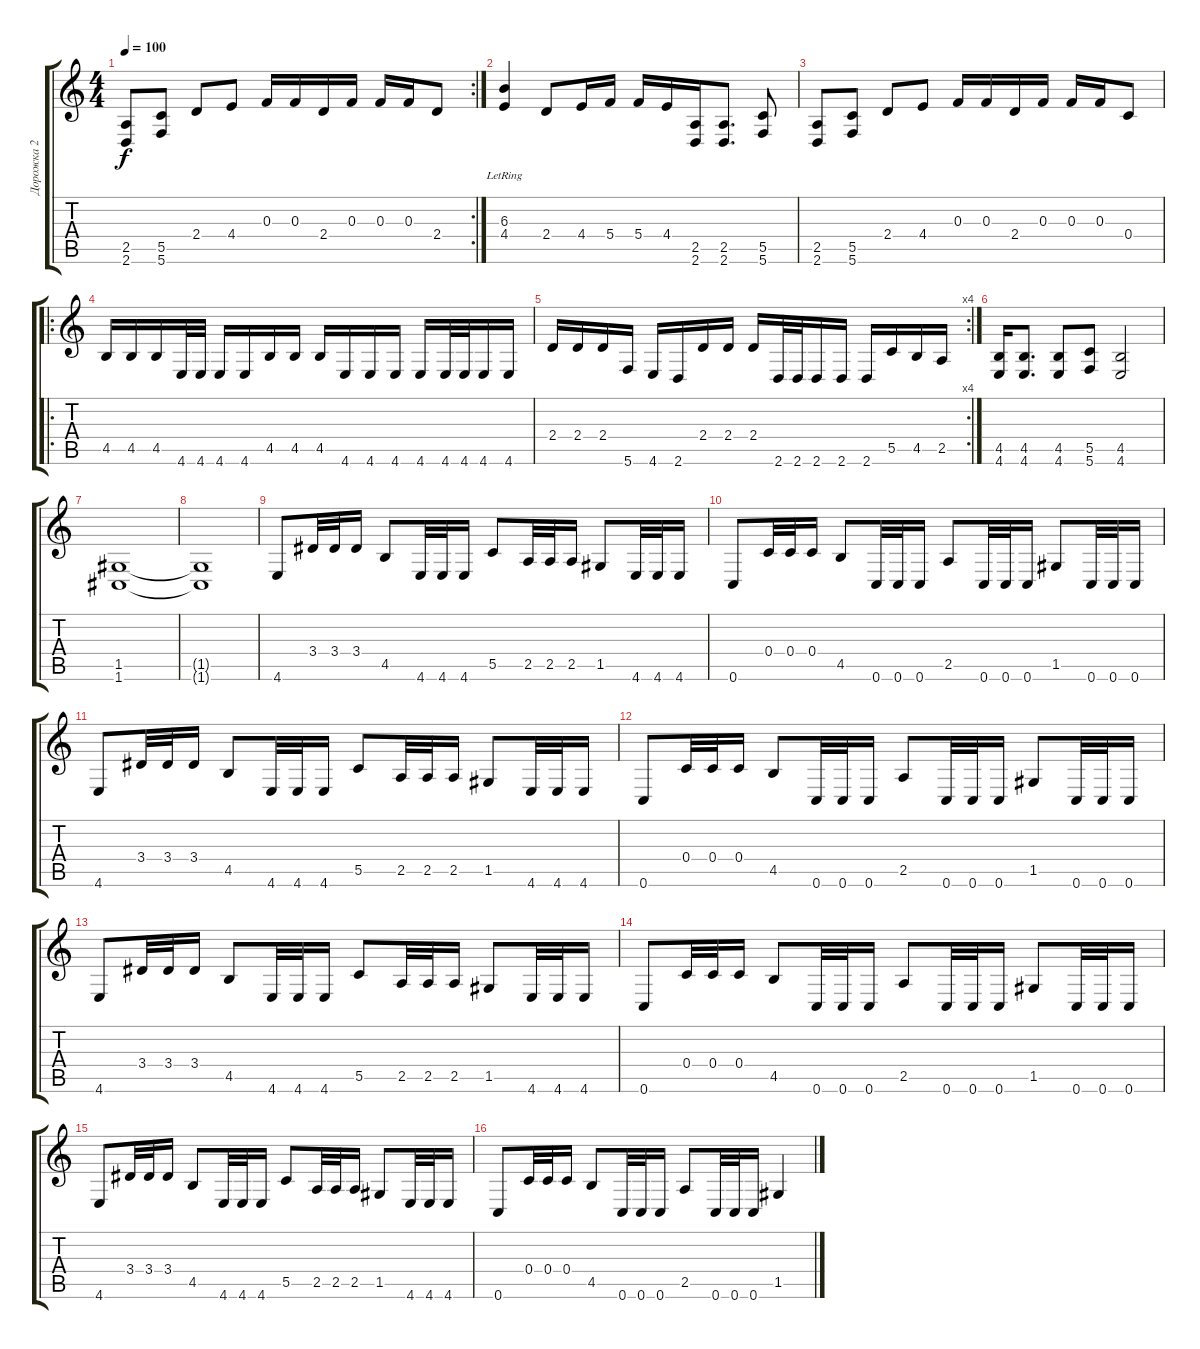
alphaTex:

\track ("Дорожка 2" "Дорожка 2") {instrument distortionguitar}
\staff {score tabs}
\tuning (D4 A3 F3 C3 G2 C2) {hide}
\rc 2
\ts (4 4)
\tempo 100
\clef g2
\ks c
(2.5 2.6).8{dy f} (5.5 5.6).8 2.4.8 4.4.8 0.3.16 0.3.16 2.4.16 0.3.16 0.3.16 0.3.16 2.4.8 |
(6.3{lr} 4.4).4 2.4.8 4.4.16 5.4.16 5.4.16 4.4.16 (2.5 2.6).16 (2.5 2.6).8{d} (5.5 5.6).8 |
(2.5 2.6).8 (5.5 5.6).8 2.4.8 4.4.8 0.3.16 0.3.16 2.4.16 0.3.16 0.3.16 0.3.16 0.4.8 |
\ro
4.5.16 4.5.16 4.5.16 4.6.32 4.6.32 4.6.16 4.6.16 4.5.16 4.5.16 4.5.16 4.6.16 4.6.16 4.6.16 4.6.16 4.6.32 4.6.32 4.6.16 4.6.16 |
\rc 4
2.4.16 2.4.16 2.4.16 5.6.16 4.6.16 2.6.16 2.4.16 2.4.16 2.4.16 2.6.32 2.6.32 2.6.16 2.6.16 2.6.16 5.5.16 4.5.16 2.5.16 |
(4.5 4.6).16 (4.5 4.6).8{d} (4.5 4.6).8 (5.5 5.6).8 (4.5 4.6).2 |
(1.5 1.6).1 |
(1.5{t} 1.6{t}).1 |
4.6.8 3.4.32 3.4.32 3.4.16 4.5.8 4.6.32 4.6.32 4.6.16 5.5.8 2.5.32 2.5.32 2.5.16 1.5.8 4.6.32 4.6.32 4.6.16 |
0.6.8 0.4.32 0.4.32 0.4.16 4.5.8 0.6.32 0.6.32 0.6.16 2.5.8 0.6.32 0.6.32 0.6.16 1.5.8 0.6.32 0.6.32 0.6.16 |
4.6.8 3.4.32 3.4.32 3.4.16 4.5.8 4.6.32 4.6.32 4.6.16 5.5.8 2.5.32 2.5.32 2.5.16 1.5.8 4.6.32 4.6.32 4.6.16 |
0.6.8 0.4.32 0.4.32 0.4.16 4.5.8 0.6.32 0.6.32 0.6.16 2.5.8 0.6.32 0.6.32 0.6.16 1.5.8 0.6.32 0.6.32 0.6.16 |
4.6.8 3.4.32 3.4.32 3.4.16 4.5.8 4.6.32 4.6.32 4.6.16 5.5.8 2.5.32 2.5.32 2.5.16 1.5.8 4.6.32 4.6.32 4.6.16 |
0.6.8 0.4.32 0.4.32 0.4.16 4.5.8 0.6.32 0.6.32 0.6.16 2.5.8 0.6.32 0.6.32 0.6.16 1.5.8 0.6.32 0.6.32 0.6.16 |
4.6.8 3.4.32 3.4.32 3.4.16 4.5.8 4.6.32 4.6.32 4.6.16 5.5.8 2.5.32 2.5.32 2.5.16 1.5.8 4.6.32 4.6.32 4.6.16 |
0.6.8 0.4.32 0.4.32 0.4.16 4.5.8 0.6.32 0.6.32 0.6.16 2.5.8 0.6.32 0.6.32 0.6.16 1.5.4
